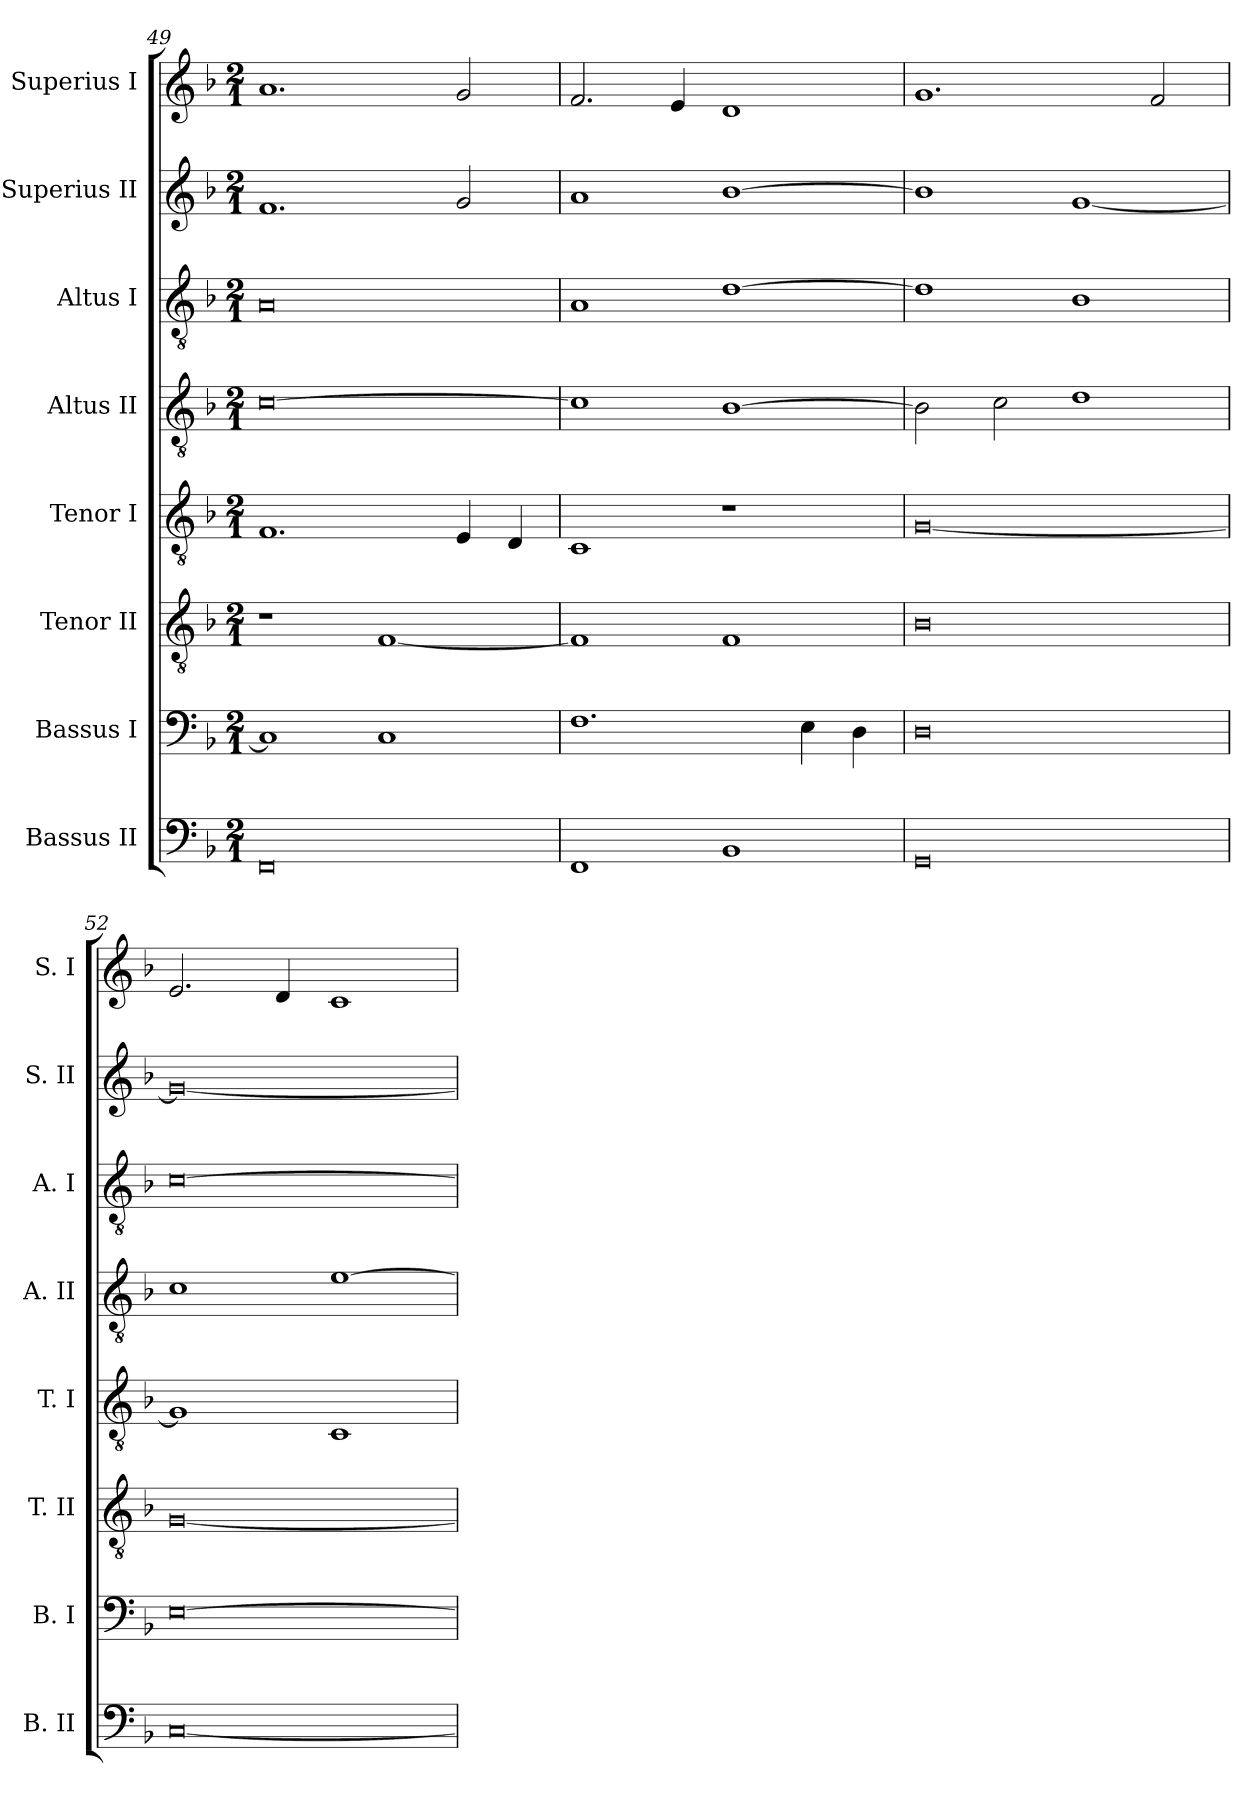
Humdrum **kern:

**kern	**kern	**kern	**kern	**kern	**kern	**kern	**kern
*part8	*part7	*part6	*part5	*part4	*part3	*part2	*part1
*staff8	*staff7	*staff6	*staff5	*staff4	*staff3	*staff2	*staff1
*I"Bassus II	*I"Bassus I	*I"Tenor II	*I"Tenor I	*I"Altus II	*I"Altus I	*I"Superius II	*I"Superius I
*I'B. II	*I'B. I	*I'T. II	*I'T. I	*I'A. II	*I'A. I	*I'S. II	*I'S. I
*clefF4	*clefF4	*clefGv2	*clefGv2	*clefGv2	*clefGv2	*clefG2	*clefG2
*k[b-]	*k[b-]	*k[b-]	*k[b-]	*k[b-]	*k[b-]	*k[b-]	*k[b-]
*F:	*F:	*F:	*F:	*F:	*F:	*F:	*F:
*M2/1	*M2/1	*M2/1	*M2/1	*M2/1	*M2/1	*M2/1	*M2/1
=49	=49	=49	=49	=49	=49	=49	=49
0FF	1C]	1r	1.F	[0c	0A	1.f	1.a
.	1C	[1F	.	.	.	.	.
.	.	.	4E	.	.	2g	2g
.	.	.	4D	.	.	.	.
=50	=50	=50	=50	=50	=50	=50	=50
1FF	1.F	1F]	1C	1c]	1A	1a	2.f
.	.	.	.	.	.	.	4e
1BB-	.	1F	1r	[1B-	[1d	[1b-	1d
.	4E	.	.	.	.	.	.
.	4D	.	.	.	.	.	.
=51	=51	=51	=51	=51	=51	=51	=51
0GG	0D	0B-	[0G	2B-]	1d]	1b-]	1.g
.	.	.	.	2c	.	.	.
.	.	.	.	1d	1B-	[1g	.
.	.	.	.	.	.	.	2f
=52	=52	=52	=52	=52	=52	=52	=52
[0C	[0E	[0G	1G]	1c	[0c	0g_	2.e
.	.	.	.	.	.	.	4d
.	.	.	1C	[1e	.	.	1c
=	=	=	=	=	=	=	=
*-	*-	*-	*-	*-	*-	*-	*-
